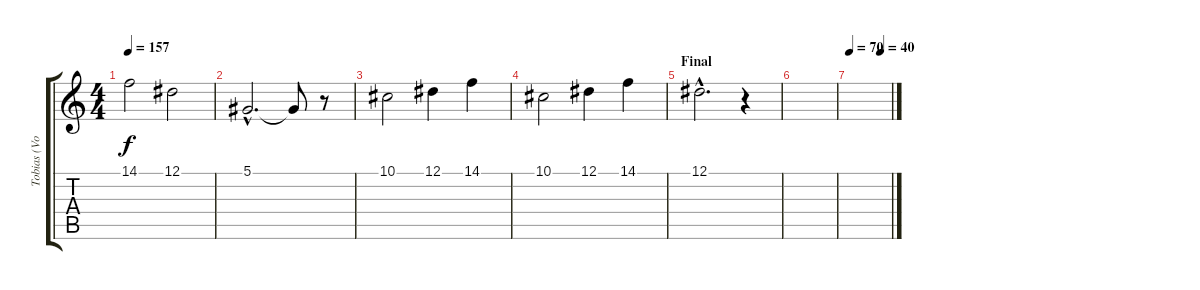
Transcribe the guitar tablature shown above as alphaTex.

\track ("Tobias (Voice II)" "Tobias (Vo") {instrument lead2sawtooth}
\staff {score tabs}
\tuning (Eb4 Bb3 Gb3 Db3 Ab2 Eb2) {hide}
\ts (4 4)
\tempo 157
\clef g2
\ks c
14.1.2{dy f} 12.1.2 |
5.1{hac}.2{d} 5.1{t}.8 r.8 |
10.1.2 12.1.4 14.1.4 |
10.1.2 12.1.4 14.1.4 |
\section ("" "Final")
12.1{hac}.2{d volume 7} r.4 |
|
\tempo 70
\tempo (40 0.75)
